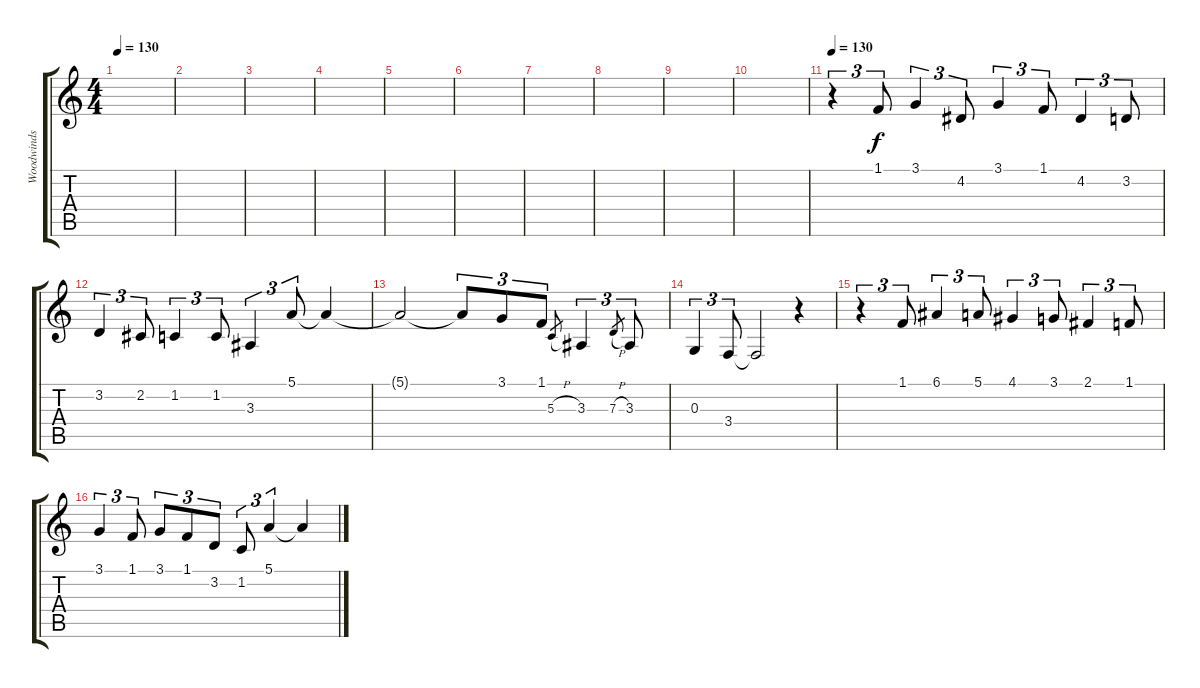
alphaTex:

\track ("Woodwinds 1" "Woodwinds ") {instrument panflute}
\staff {score tabs}
\tuning (E4 B3 G3 D3 A2 E2) {hide}
\ts (4 4)
\tempo 130
\clef g2
\ks c
|
|
|
|
|
|
|
|
|
|
\tempo 130
r.4{tu (3 2)} 1.1.8{tu (3 2)} 3.1.4{tu (3 2)} 4.2.8{tu (3 2)} 3.1.4{tu (3 2)} 1.1.8{tu (3 2)} 4.2.4{tu (3 2)} 3.2.8{tu (3 2)} |
3.2.4{tu (3 2)} 2.2.8{tu (3 2)} 1.2.4{tu (3 2)} 1.2.8{tu (3 2)} 3.3.4{tu (3 2)} 5.1.8{tu (3 2)} 5.1{t}.4 |
5.1{t}.2 5.1{t}.8{tu (3 2)} 3.1.8{tu (3 2)} 1.1.8{tu (3 2)} 5.3{h}.8{gr} 3.3.4{tu (3 2)} 7.3{h}.8{gr} 3.3.8{tu (3 2)} |
0.3.4{tu (3 2)} 3.4.8{tu (3 2)} 3.4{t}.2 r.4 |
r.4{tu (3 2)} 1.1.8{tu (3 2)} 6.1.4{tu (3 2)} 5.1.8{tu (3 2)} 4.1.4{tu (3 2)} 3.1.8{tu (3 2)} 2.1.4{tu (3 2)} 1.1.8{tu (3 2)} |
3.1.4{tu (3 2)} 1.1.8{tu (3 2)} 3.1.8{tu (3 2)} 1.1.8{tu (3 2)} 3.2.8{tu (3 2)} 1.2.8{tu (3 2)} 5.1.4{tu (3 2)} 5.1{t}.4
